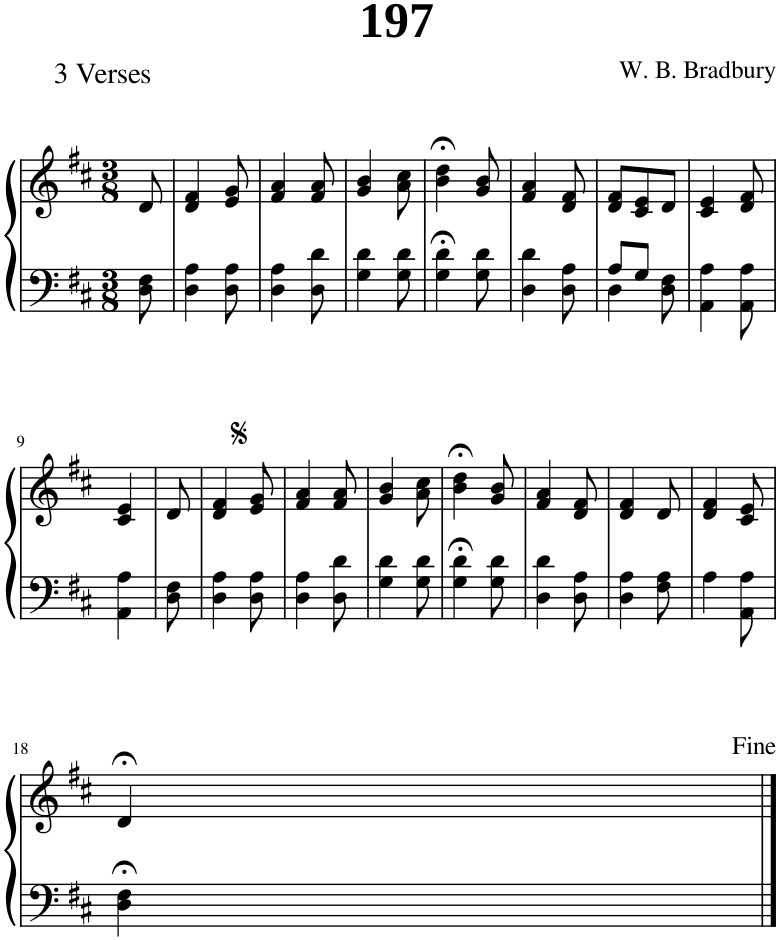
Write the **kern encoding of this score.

**kern	**kern
*part1	*part1
*staff2	*staff1
*I"Piano	*
*I'Pno.	*
*clefF4	*clefG2
*k[f#c#]	*k[f#c#]
*M3/8	*M3/8
=1	=1
8D\ 8F#\	8d/
=2	=2
4D\ 4A\	4d/ 4f#/
8D\ 8A\	8e/ 8g/
=3	=3
4D\ 4A\	4f#/ 4a/
8D\ 8d\	8f#/ 8a/
=4	=4
4G\ 4d\	4g/ 4b/
8G\ 8d\	8a\ 8cc#\
=5	=5
4G\;< 4d\;<	4b\;< 4dd\;<
8G\ 8d\	8g/ 8b/
=6	=6
4D\ 4d\	4f#/ 4a/
8D\ 8A\	8d/ 8f#/
=7	=7
*^	*
8A/L	4D\	8d/ 8f#/L
8G/J	.	8c#/ 8e/
8ryy	8D\ 8F#\	8d/J
*v	*v	*
=8	=8
4AA\ 4A\	4c#/ 4e/
8AA\ 8A\	8d/ 8f#/
!!LO:LB:g=z
=9	=9
4AA\ 4A\	4c#/ 4e/
=10	=10
8D\ 8F#\	8d/
=11	=11
4D\ 4A\	4d/ 4f#/
8D\ 8A\	8e/ 8g/
=12	=12
4D\ 4A\	4f#/ 4a/
8D\ 8d\	8f#/ 8a/
=13	=13
4G\ 4d\	4g/ 4b/
8G\ 8d\	8a\ 8cc#\
=14	=14
4G\;< 4d\;<	4b\;< 4dd\;<
8G\ 8d\	8g/ 8b/
=15	=15
4D\ 4d\	4f#/ 4a/
8D\ 8A\	8d/ 8f#/
=16	=16
4D\ 4A\	4d/ 4f#/
8F#\ 8A\	8d/
=17	=17
4A\	4d/ 4f#/
8AA\ 8A\	8c#/ 8e/
!!LO:LB:g=z
=18	=18
4D\;< 4F#\;<	4d;</
==	==
*-	*-
